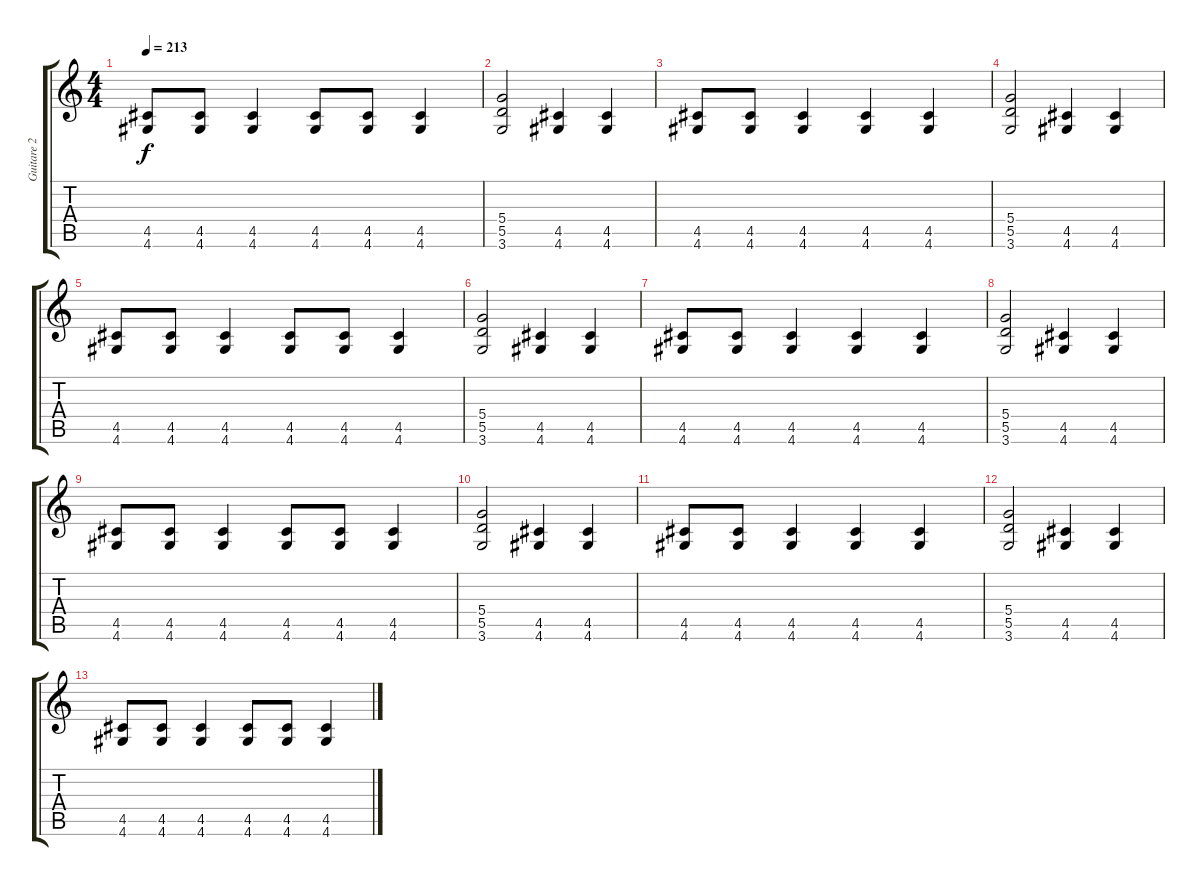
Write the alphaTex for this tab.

\track ("Guitare 2" "Guitare 2") {instrument distortionguitar}
\staff {score tabs}
\tuning (E4 B3 G3 D3 A2 E2) {hide}
\ts (4 4)
\tempo 213
\clef g2
\ks c
(4.5 4.6).8{dy f} (4.5 4.6).8 (4.5 4.6).4 (4.5 4.6).8 (4.5 4.6).8 (4.5 4.6).4 |
(5.4 5.5 3.6).2 (4.5 4.6).4 (4.5 4.6).4 |
(4.5 4.6).8 (4.5 4.6).8 (4.5 4.6).4 (4.5 4.6).4 (4.5 4.6).4 |
(5.4 5.5 3.6).2 (4.5 4.6).4 (4.5 4.6).4 |
(4.5 4.6).8 (4.5 4.6).8 (4.5 4.6).4 (4.5 4.6).8 (4.5 4.6).8 (4.5 4.6).4 |
(5.4 5.5 3.6).2 (4.5 4.6).4 (4.5 4.6).4 |
(4.5 4.6).8 (4.5 4.6).8 (4.5 4.6).4 (4.5 4.6).4 (4.5 4.6).4 |
(5.4 5.5 3.6).2 (4.5 4.6).4 (4.5 4.6).4 |
(4.5 4.6).8 (4.5 4.6).8 (4.5 4.6).4 (4.5 4.6).8 (4.5 4.6).8 (4.5 4.6).4 |
(5.4 5.5 3.6).2 (4.5 4.6).4 (4.5 4.6).4 |
(4.5 4.6).8 (4.5 4.6).8 (4.5 4.6).4 (4.5 4.6).4 (4.5 4.6).4 |
(5.4 5.5 3.6).2 (4.5 4.6).4 (4.5 4.6).4 |
(4.5 4.6).8 (4.5 4.6).8 (4.5 4.6).4 (4.5 4.6).8 (4.5 4.6).8 (4.5 4.6).4
